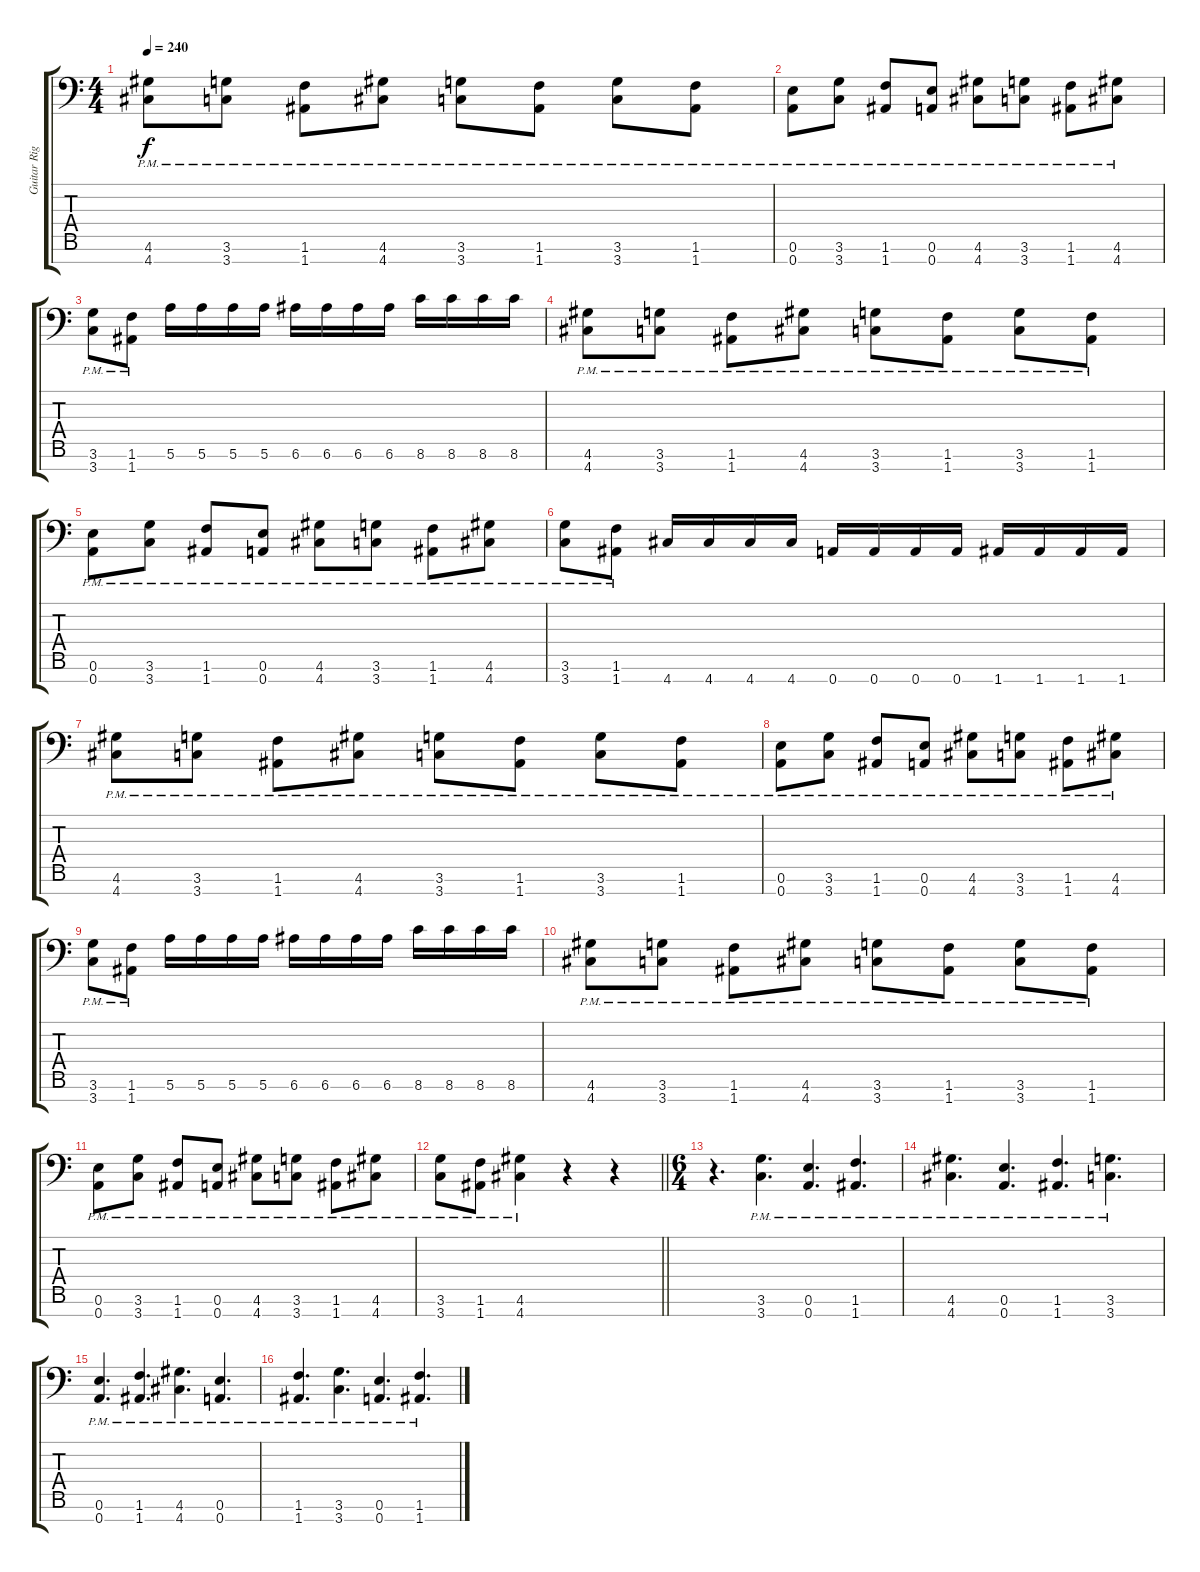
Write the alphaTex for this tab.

\track ("Guitar Right" "Guitar Rig") {instrument distortionguitar}
\staff {score tabs}
\tuning (E4 B3 G3 D3 A2 E2 A1) {hide}
\ts (4 4)
\tempo 240
\clef f4
\ks c
(4.6{pm} 4.7{pm}).8{dy f} (3.6{pm} 3.7{pm}).8 (1.6{pm} 1.7{pm}).8 (4.6{pm} 4.7{pm}).8 (3.6{pm} 3.7{pm}).8 (1.6{pm} 1.7{pm}).8 (3.6{pm} 3.7{pm}).8 (1.6{pm} 1.7{pm}).8 |
(0.6{pm} 0.7{pm}).8 (3.6{pm} 3.7{pm}).8 (1.6{pm} 1.7{pm}).8 (0.6{pm} 0.7{pm}).8 (4.6{pm} 4.7{pm}).8 (3.6{pm} 3.7{pm}).8 (1.6{pm} 1.7{pm}).8 (4.6{pm} 4.7{pm}).8 |
(3.6{pm} 3.7{pm}).8 (1.6{pm} 1.7{pm}).8 5.6.16 5.6.16 5.6.16 5.6.16 6.6.16 6.6.16 6.6.16 6.6.16 8.6.16 8.6.16 8.6.16 8.6.16 |
(4.6{pm} 4.7{pm}).8 (3.6{pm} 3.7{pm}).8 (1.6{pm} 1.7{pm}).8 (4.6{pm} 4.7{pm}).8 (3.6{pm} 3.7{pm}).8 (1.6{pm} 1.7{pm}).8 (3.6{pm} 3.7{pm}).8 (1.6{pm} 1.7{pm}).8 |
(0.6{pm} 0.7{pm}).8 (3.6{pm} 3.7{pm}).8 (1.6{pm} 1.7{pm}).8 (0.6{pm} 0.7{pm}).8 (4.6{pm} 4.7{pm}).8 (3.6{pm} 3.7{pm}).8 (1.6{pm} 1.7{pm}).8 (4.6{pm} 4.7{pm}).8 |
(3.6{pm} 3.7{pm}).8 (1.6{pm} 1.7{pm}).8 4.7.16 4.7.16 4.7.16 4.7.16 0.7.16 0.7.16 0.7.16 0.7.16 1.7.16 1.7.16 1.7.16 1.7.16 |
(4.6{pm} 4.7{pm}).8 (3.6{pm} 3.7{pm}).8 (1.6{pm} 1.7{pm}).8 (4.6{pm} 4.7{pm}).8 (3.6{pm} 3.7{pm}).8 (1.6{pm} 1.7{pm}).8 (3.6{pm} 3.7{pm}).8 (1.6{pm} 1.7{pm}).8 |
(0.6{pm} 0.7{pm}).8 (3.6{pm} 3.7{pm}).8 (1.6{pm} 1.7{pm}).8 (0.6{pm} 0.7{pm}).8 (4.6{pm} 4.7{pm}).8 (3.6{pm} 3.7{pm}).8 (1.6{pm} 1.7{pm}).8 (4.6{pm} 4.7{pm}).8 |
(3.6{pm} 3.7{pm}).8 (1.6{pm} 1.7{pm}).8 5.6.16 5.6.16 5.6.16 5.6.16 6.6.16 6.6.16 6.6.16 6.6.16 8.6.16 8.6.16 8.6.16 8.6.16 |
(4.6{pm} 4.7{pm}).8 (3.6{pm} 3.7{pm}).8 (1.6{pm} 1.7{pm}).8 (4.6{pm} 4.7{pm}).8 (3.6{pm} 3.7{pm}).8 (1.6{pm} 1.7{pm}).8 (3.6{pm} 3.7{pm}).8 (1.6{pm} 1.7{pm}).8 |
(0.6{pm} 0.7{pm}).8 (3.6{pm} 3.7{pm}).8 (1.6{pm} 1.7{pm}).8 (0.6{pm} 0.7{pm}).8 (4.6{pm} 4.7{pm}).8 (3.6{pm} 3.7{pm}).8 (1.6{pm} 1.7{pm}).8 (4.6{pm} 4.7{pm}).8 |
\barLineRight lightlight
(3.6{pm} 3.7{pm}).8 (1.6{pm} 1.7{pm}).8 (4.6{pm} 4.7{pm}).4 r.4 r.4 |
\ts (6 4)
\section ("" "")
r.4{d} (3.6{pm} 3.7{pm}).4{d} (0.6{pm} 0.7{pm}).4{d} (1.6{pm} 1.7{pm}).4{d} |
(4.6{pm} 4.7{pm}).4{d} (0.6{pm} 0.7{pm}).4{d} (1.6{pm} 1.7{pm}).4{d} (3.6{pm} 3.7{pm}).4{d} |
(0.6{pm} 0.7{pm}).4{d} (1.6{pm} 1.7{pm}).4{d} (4.6{pm} 4.7{pm}).4{d} (0.6{pm} 0.7{pm}).4{d} |
(1.6{pm} 1.7{pm}).4{d} (3.6{pm} 3.7{pm}).4{d} (0.6{pm} 0.7{pm}).4{d} (1.6{pm} 1.7{pm}).4{d}
